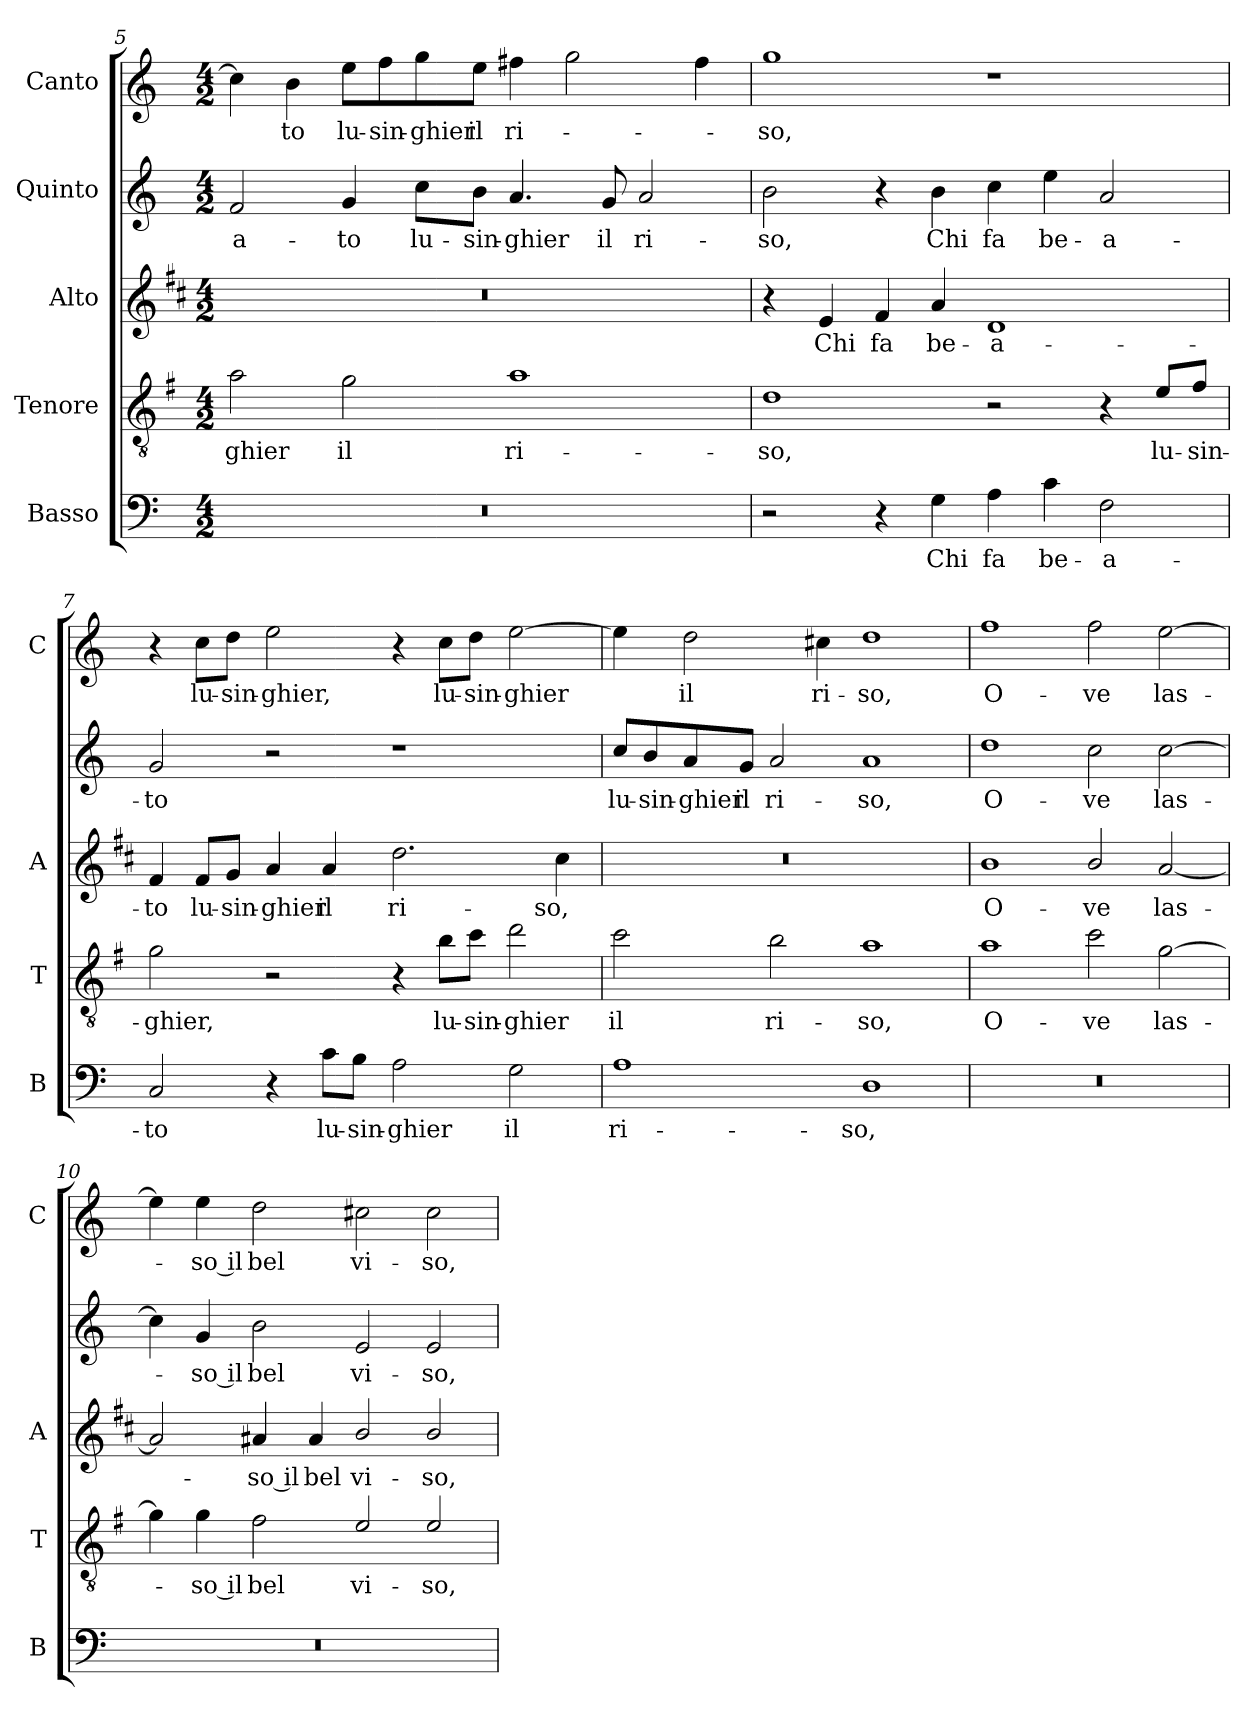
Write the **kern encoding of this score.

**kern	**text	**kern	**text	**kern	**text	**kern	**text	**kern	**text
*part5	*part5	*part4	*part4	*part3	*part3	*part2	*part2	*part1	*part1
*staff5	*staff5	*staff4	*staff4	*staff3	*staff3	*staff2	*staff2	*staff1	*staff1
*I"Basso	*	*I"Tenore	*	*I"Alto	*	*I"Quinto	*	*I"Canto	*
*I'B	*	*I'T	*	*I'A	*	*	*	*I'C	*
*clefF4	*	*clefGv2	*	*clefG2	*	*clefG2	*	*clefG2	*
*	*	*ITrd4c7	*	*ITrd1c2	*	*	*	*	*
*k[]	*	*k[]	*	*k[]	*	*k[]	*	*k[]	*
*C:	*	*C:	*	*C:	*	*C:	*	*C:	*
*M4/2	*	*M4/2	*	*M4/2	*	*M4/2	*	*M4/2	*
=5	=5	=5	=5	=5	=5	=5	=5	=5	=5
!	!	!	!LO:LY:b	!	!	!	!LO:LY:b	!	!
0r	.	2d\	-ghier	0r	.	2f/	-a-	4cc\]	.
!	!	!	!	!	!	!	!	!	!LO:LY:b
.	.	.	.	.	.	.	.	4b\	-to
!	!	!	!LO:LY:b	!	!	!	!LO:LY:b	!	!LO:LY:b
.	.	2c\	il	.	.	4g/	-to	8ee\L	lu-
!	!	!	!	!	!	!	!	!	!LO:LY:b
.	.	.	.	.	.	.	.	8ff\	-sin-
!	!	!	!	!	!	!	!LO:LY:b	!	!LO:LY:b
.	.	.	.	.	.	8cc\L	lu-	8gg\	-ghier
!	!	!	!	!	!	!	!LO:LY:b	!	!LO:LY:b
.	.	.	.	.	.	8b\J	-sin-	8ee\J	il
!	!	!	!LO:LY:b	!	!	!	!LO:LY:b	!	!LO:LY:b
.	.	1d	ri-	.	.	4.a/	-ghier	4ff#X\	ri-
.	.	.	.	.	.	.	.	2gg\	.
!	!	!	!	!	!	!	!LO:LY:b	!	!
.	.	.	.	.	.	8g/	il	.	.
!	!	!	!	!	!	!	!LO:LY:b	!	!
.	.	.	.	.	.	2a/	ri-	.	.
.	.	.	.	.	.	.	.	4ff#\	.
=6	=6	=6	=6	=6	=6	=6	=6	=6	=6
!	!	!	!LO:LY:b	!	!	!	!LO:LY:b	!	!LO:LY:b
2r	.	1G	-so,	4r	.	2b\	-so,	1gg	-so,
!	!	!	!	!	!LO:LY:b	!	!	!	!
.	.	.	.	4d/	Chi	.	.	.	.
!	!	!	!	!	!LO:LY:b	!	!	!	!
4r	.	.	.	4e/	fa	4r	.	.	.
!	!LO:LY:b	!	!	!	!LO:LY:b	!	!LO:LY:b	!	!
4G\	Chi	.	.	4g/	be-	4b\	Chi	.	.
!	!LO:LY:b	!	!	!	!LO:LY:b	!	!LO:LY:b	!	!
4A\	fa	2r	.	1c	-a-	4cc\	fa	1r	.
!	!LO:LY:b	!	!	!	!	!	!LO:LY:b	!	!
4c\	be-	.	.	.	.	4ee\	be-	.	.
!	!LO:LY:b	!	!	!	!	!	!LO:LY:b	!	!
2F\	-a-	4r	.	.	.	2a/	-a-	.	.
!	!	!	!LO:LY:b	!	!	!	!	!	!
.	.	8A/L	lu-	.	.	.	.	.	.
!	!	!	!LO:LY:b	!	!	!	!	!	!
.	.	8B/J	-sin-	.	.	.	.	.	.
!!LO:PB:g=z
=7	=7	=7	=7	=7	=7	=7	=7	=7	=7
!	!LO:LY:b	!	!LO:LY:b	!	!LO:LY:b	!	!LO:LY:b	!	!
2C/	-to	2c\	-ghier,	4e/	-to	2g/	-to	4r	.
!	!	!	!	!	!LO:LY:b	!	!	!	!LO:LY:b
.	.	.	.	8e/L	lu-	.	.	8cc\L	lu-
!	!	!	!	!	!LO:LY:b	!	!	!	!LO:LY:b
.	.	.	.	8f/J	-sin-	.	.	8dd\J	-sin-
!	!	!	!	!	!LO:LY:b	!	!	!	!LO:LY:b
4r	.	2r	.	4g/	-ghier	2r	.	2ee\	-ghier,
!	!LO:LY:b	!	!	!	!LO:LY:b	!	!	!	!
8c\L	lu-	.	.	4g/	il	.	.	.	.
!	!LO:LY:b	!	!	!	!	!	!	!	!
8B\J	-sin-	.	.	.	.	.	.	.	.
!	!LO:LY:b	!	!	!	!LO:LY:b	!	!	!	!
2A\	-ghier	4r	.	2.cc\	ri-	1r	.	4r	.
!	!	!	!LO:LY:b	!	!	!	!	!	!LO:LY:b
.	.	8e\L	lu-	.	.	.	.	8cc\L	lu-
!	!	!	!LO:LY:b	!	!	!	!	!	!LO:LY:b
.	.	8f\J	-sin-	.	.	.	.	8dd\J	-sin-
!	!LO:LY:b	!	!LO:LY:b	!	!	!	!	!	!LO:LY:b
2G\	il	2g\	-ghier	.	.	.	.	[2ee\	-ghier
!	!	!	!	!	!LO:LY:b	!	!	!	!
.	.	.	.	4b\	-so,	.	.	.	.
=8	=8	=8	=8	=8	=8	=8	=8	=8	=8
!	!LO:LY:b	!	!LO:LY:b	!	!	!	!LO:LY:b	!	!
1A	ri-	2f\	il	0r	.	8cc/L	lu-	4ee\]	.
!	!	!	!	!	!	!	!LO:LY:b	!	!
.	.	.	.	.	.	8b/	-sin-	.	.
!	!	!	!	!	!	!	!LO:LY:b	!	!LO:LY:b
.	.	.	.	.	.	8a/	-ghier	2dd\	il
!	!	!	!	!	!	!	!LO:LY:b	!	!
.	.	.	.	.	.	8g/J	il	.	.
!	!	!	!LO:LY:b	!	!	!	!LO:LY:b	!	!
.	.	2e\	ri-	.	.	2a/	ri-	.	.
!	!	!	!	!	!	!	!	!	!LO:LY:b
.	.	.	.	.	.	.	.	4cc#X\	ri-
!	!LO:LY:b	!	!LO:LY:b	!	!	!	!LO:LY:b	!	!LO:LY:b
1D	-so,	1d	-so,	.	.	1a	-so,	1dd	-so,
=9	=9	=9	=9	=9	=9	=9	=9	=9	=9
!	!	!	!LO:LY:b	!	!LO:LY:b	!	!LO:LY:b	!	!LO:LY:b
0r	.	1d	O-	1a	O-	1dd	O-	1ff	O-
!	!	!	!LO:LY:b	!	!LO:LY:b	!	!LO:LY:b	!	!LO:LY:b
.	.	2f\	-ve	2a/	-ve	2cc\	-ve	2ff\	-ve
!	!	!	!LO:LY:b	!	!LO:LY:b	!	!LO:LY:b	!	!LO:LY:b
.	.	[2c\	las-	[2g/	las-	[2cc\	las-	[2ee\	las-
!!LO:LB:g=z
=10	=10	=10	=10	=10	=10	=10	=10	=10	=10
0r	.	4c\]	.	2g/]	.	4cc\]	.	4ee\]	.
!	!	!	!LO:LY:b	!	!	!	!LO:LY:b	!	!LO:LY:b
.	.	4c\	-so il	.	.	4g/	-so il	4ee\	-so il
!	!	!	!LO:LY:b	!	!LO:LY:b	!	!LO:LY:b	!	!LO:LY:b
.	.	2B\	bel	4g#X/	-so il	2b\	bel	2dd\	bel
!	!	!	!	!	!LO:LY:b	!	!	!	!
.	.	.	.	4g#/	bel	.	.	.	.
!	!	!	!LO:LY:b	!	!LO:LY:b	!	!LO:LY:b	!	!LO:LY:b
.	.	2A/	vi-	2a/	vi-	2e/	vi-	2cc#X\	vi-
!	!	!	!LO:LY:b	!	!LO:LY:b	!	!LO:LY:b	!	!LO:LY:b
.	.	2A/	-so,	2a/	-so,	2e/	-so,	2cc#\	-so,
=	=	=	=	=	=	=	=	=	=
*-	*-	*-	*-	*-	*-	*-	*-	*-	*-
